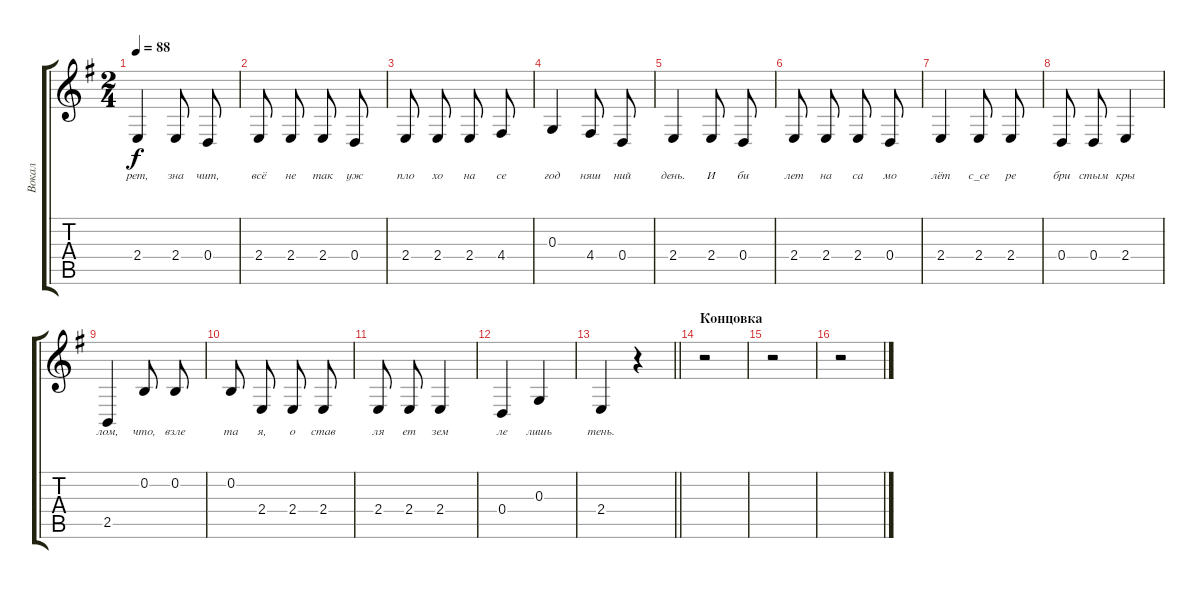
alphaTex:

\track ("Вокал" "Вокал") {instrument acousticgrandpiano}
\staff {score tabs}
\tuning (E4 B3 G3 D3 A2 E2) {hide}
\ts (2 4)
\tempo 88
\clef g2
\ks g
2.4.4{lyrics (0 "рет,") lyrics (1 "") lyrics (2 "") lyrics (3 "") lyrics (4 "") dy f} 2.4.8{lyrics (0 "зна") lyrics (1 "") lyrics (2 "") lyrics (3 "") lyrics (4 "") beam split} 0.4.8{lyrics (0 "чит,") lyrics (1 "") lyrics (2 "") lyrics (3 "") lyrics (4 "")} |
2.4.8{lyrics (0 "всё") lyrics (1 "") lyrics (2 "") lyrics (3 "") lyrics (4 "") beam split} 2.4.8{lyrics (0 "не") lyrics (1 "") lyrics (2 "") lyrics (3 "") lyrics (4 "")} 2.4.8{lyrics (0 "так") lyrics (1 "") lyrics (2 "") lyrics (3 "") lyrics (4 "") beam split} 0.4.8{lyrics (0 "уж") lyrics (1 "") lyrics (2 "") lyrics (3 "") lyrics (4 "")} |
2.4.8{lyrics (0 "пло") lyrics (1 "") lyrics (2 "") lyrics (3 "") lyrics (4 "") beam split} 2.4.8{lyrics (0 "хо") lyrics (1 "") lyrics (2 "") lyrics (3 "") lyrics (4 "")} 2.4.8{lyrics (0 "на") lyrics (1 "") lyrics (2 "") lyrics (3 "") lyrics (4 "") beam split} 4.4.8{lyrics (0 "се") lyrics (1 "") lyrics (2 "") lyrics (3 "") lyrics (4 "")} |
0.3.4{lyrics (0 "год") lyrics (1 "") lyrics (2 "") lyrics (3 "") lyrics (4 "")} 4.4.8{lyrics (0 "няш") lyrics (1 "") lyrics (2 "") lyrics (3 "") lyrics (4 "") beam split} 0.4.8{lyrics (0 "ний") lyrics (1 "") lyrics (2 "") lyrics (3 "") lyrics (4 "")} |
2.4.4{lyrics (0 "день.") lyrics (1 "") lyrics (2 "") lyrics (3 "") lyrics (4 "")} 2.4.8{lyrics (0 "И") lyrics (1 "") lyrics (2 "") lyrics (3 "") lyrics (4 "") beam split} 0.4.8{lyrics (0 "би") lyrics (1 "") lyrics (2 "") lyrics (3 "") lyrics (4 "")} |
2.4.8{lyrics (0 "лет") lyrics (1 "") lyrics (2 "") lyrics (3 "") lyrics (4 "") beam split} 2.4.8{lyrics (0 "на") lyrics (1 "") lyrics (2 "") lyrics (3 "") lyrics (4 "")} 2.4.8{lyrics (0 "са") lyrics (1 "") lyrics (2 "") lyrics (3 "") lyrics (4 "") beam split} 0.4.8{lyrics (0 "мо") lyrics (1 "") lyrics (2 "") lyrics (3 "") lyrics (4 "")} |
2.4.4{lyrics (0 "лёт") lyrics (1 "") lyrics (2 "") lyrics (3 "") lyrics (4 "")} 2.4.8{lyrics (0 "с_се") lyrics (1 "") lyrics (2 "") lyrics (3 "") lyrics (4 "") beam split} 2.4.8{lyrics (0 "ре") lyrics (1 "") lyrics (2 "") lyrics (3 "") lyrics (4 "")} |
0.4.8{lyrics (0 "бри") lyrics (1 "") lyrics (2 "") lyrics (3 "") lyrics (4 "") beam split} 0.4.8{lyrics (0 "стым") lyrics (1 "") lyrics (2 "") lyrics (3 "") lyrics (4 "")} 2.4.4{lyrics (0 "кры") lyrics (1 "") lyrics (2 "") lyrics (3 "") lyrics (4 "")} |
2.5.4{lyrics (0 "лом,") lyrics (1 "") lyrics (2 "") lyrics (3 "") lyrics (4 "")} 0.2.8{lyrics (0 "что,") lyrics (1 "") lyrics (2 "") lyrics (3 "") lyrics (4 "") beam split} 0.2.8{lyrics (0 "взле") lyrics (1 "") lyrics (2 "") lyrics (3 "") lyrics (4 "")} |
0.2.8{lyrics (0 "та") lyrics (1 "") lyrics (2 "") lyrics (3 "") lyrics (4 "") beam split} 2.4.8{lyrics (0 "я,") lyrics (1 "") lyrics (2 "") lyrics (3 "") lyrics (4 "")} 2.4.8{lyrics (0 "о") lyrics (1 "") lyrics (2 "") lyrics (3 "") lyrics (4 "") beam split} 2.4.8{lyrics (0 "став") lyrics (1 "") lyrics (2 "") lyrics (3 "") lyrics (4 "")} |
2.4.8{lyrics (0 "ля") lyrics (1 "") lyrics (2 "") lyrics (3 "") lyrics (4 "") beam split} 2.4.8{lyrics (0 "ет") lyrics (1 "") lyrics (2 "") lyrics (3 "") lyrics (4 "")} 2.4.4{lyrics (0 "зем") lyrics (1 "") lyrics (2 "") lyrics (3 "") lyrics (4 "")} |
0.4.4{lyrics (0 "ле") lyrics (1 "") lyrics (2 "") lyrics (3 "") lyrics (4 "")} 0.3.4{lyrics (0 "лишь") lyrics (1 "") lyrics (2 "") lyrics (3 "") lyrics (4 "")} |
\barLineRight lightlight
2.4.4{lyrics (0 "тень.") lyrics (1 "") lyrics (2 "") lyrics (3 "") lyrics (4 "")} r.4 |
\section ("" "Концовка")
r.2 |
r.2 |
r.2
